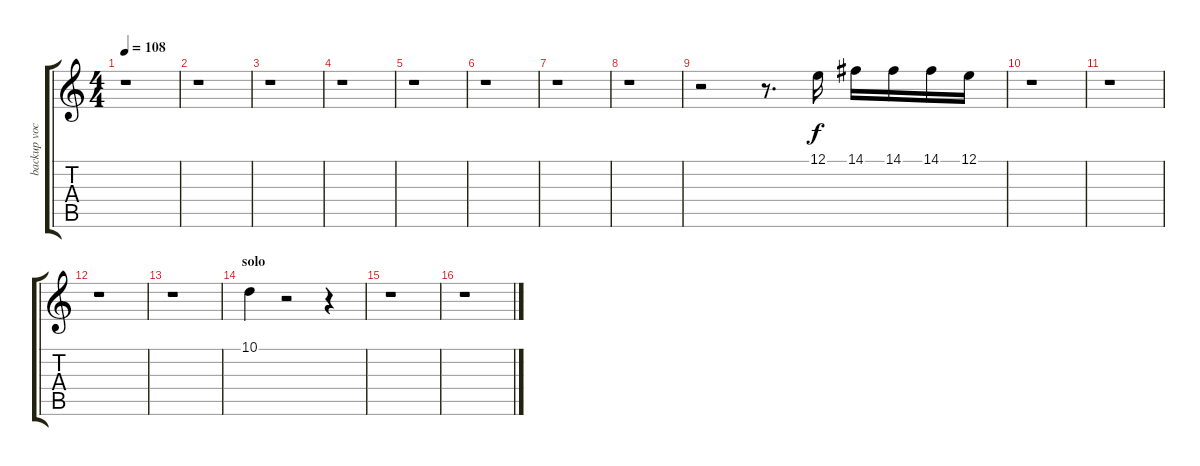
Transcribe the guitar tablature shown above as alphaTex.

\track ("backup vocals" "backup voc") {instrument choiraahs}
\staff {score tabs}
\tuning (E4 B3 G3 D3 A2 E2) {hide}
\ts (4 4)
\tempo 108
\clef g2
\ks c
r.1{dy f} |
r.1 |
r.1 |
r.1 |
r.1 |
r.1 |
r.1 |
r.1 |
r.2 r.8{d} 12.1.16 14.1.16 14.1.16 14.1.16 12.1.16 |
r.1 |
r.1 |
r.1 |
r.1 |
\section ("" "solo")
10.1.4 r.2 r.4 |
r.1 |
r.1
